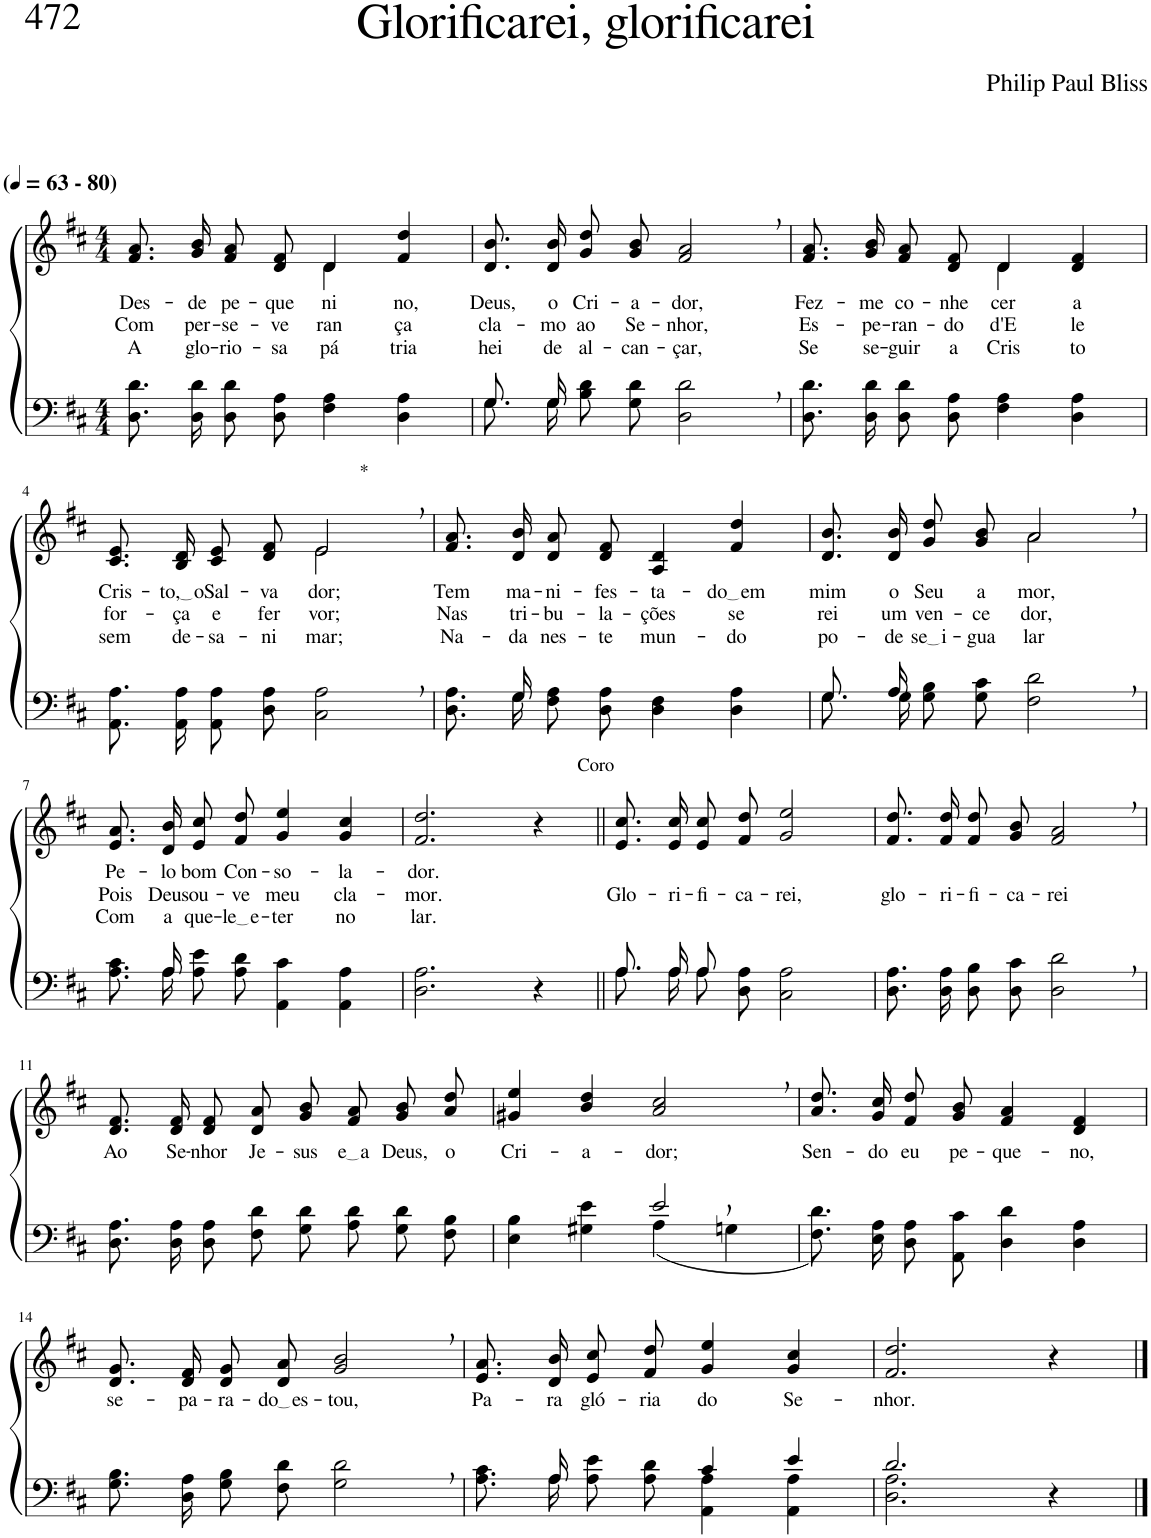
**kern	**kern	**text	**text	**text
*part2	*part1	*part1	*part1	*part1
*staff2	*staff1	*staff1	*staff1	*staff1
*I"Parte III e IV	*I"Parte I e II	*	*	*
*clefF4	*clefG2	*	*	*
*Trd1c2	*Trd1c2	*	*	*
*k[f#c#]	*k[f#c#]	*	*	*
*M4/4	*M4/4	*	*	*
*MM63	*MM63	*	*	*
=1	=1	=1	=1	=1
!	!LO:TX:a:B:t=(	!	!	!
!	!LO:TX:a:B:t=- 80)	!	!	!
!	!	!LO:LY:b	!LO:LY:b	!LO:LY:b
*	*^	*	*	*
8.D\ 8.d\L	8.f#/ 8.a/L	2ryy	Des-	Com	A
!	!	!	!LO:LY:b	!LO:LY:b	!LO:LY:b
16D\ 16d\Jk	16g/ 16b/Jk	.	-de	per-	glo-
!	!	!	!LO:LY:b	!LO:LY:b	!LO:LY:b
8D\ 8d\L	8f#/ 8a/L	.	pe-	-se-	-rio-
!	!	!	!LO:LY:b	!LO:LY:b	!LO:LY:b
8D\ 8A\J	8d/ 8f#/J	.	-que-	-ve-	-sa
!	!	!	!LO:LY:b	!LO:LY:b	!LO:LY:b
4F#\ 4A\	4d/	4d\	-ni-	-ran-	pá-
!	!	!	!LO:LY:b	!LO:LY:b	!LO:LY:b
4D\ 4A\	4f#/ 4dd/	4ryy	-no,	-ça	-tria
=2	=2	=2	=2	=2	=2
*^	*	*	*	*	*
!	!	!	!	!LO:LY:b	!LO:LY:b	!LO:LY:b
*	*	*v	*v	*	*	*
8.G\L	8.G/L	8.d/ 8.b/L	Deus,	cla-	hei
!	!	!	!LO:LY:b	!LO:LY:b	!LO:LY:b
16G\Jk	16G/Jk	16d/ 16b/Jk	o	-mo	de
!	!	!	!LO:LY:b	!LO:LY:b	!LO:LY:b
8B\ 8d\L	2.ryy	8g/ 8dd/L	Cri-	ao	al-
!	!	!	!LO:LY:b	!LO:LY:b	!LO:LY:b
8G\ 8d\J	.	8g/ 8b/J	-a-	Se-	-can-
!	!	!	!LO:LY:b	!LO:LY:b	!LO:LY:b
2D\, 2d\,	.	2f#/, 2a/,	-dor,	-nhor,	-çar,
*v	*v	*	*	*	*
=3	=3	=3	=3	=3
!	!	!LO:LY:b	!LO:LY:b	!LO:LY:b
*	*^	*	*	*
8.D\ 8.d\L	8.f#/ 8.a/L	2ryy	Fez-	Es-	Se
!	!	!	!LO:LY:b	!LO:LY:b	!LO:LY:b
16D\ 16d\Jk	16g/ 16b/Jk	.	-me	-pe-	se-
!	!	!	!LO:LY:b	!LO:LY:b	!LO:LY:b
8D\ 8d\L	8f#/ 8a/L	.	co-	-ran-	-guir
!	!	!	!LO:LY:b	!LO:LY:b	!LO:LY:b
8D\ 8A\J	8d/ 8f#/J	.	-nhe-	-do	a
!	!	!	!LO:LY:b	!LO:LY:b	!LO:LY:b
4F#\ 4A\	4d/	4d\	-cer	d'E-	Cris-
!	!	!	!LO:LY:b	!LO:LY:b	!LO:LY:b
4D\ 4A\	4d/ 4f#/	4ryy	a	-le	-to
!!LO:LB:g=z	!!
=4	=4	=4	=4	=4	=4
!	!	!	!LO:LY:b	!LO:LY:b	!LO:LY:b
8.AA\ 8.A\L	2ryy	8.c#/ 8.e/L	Cris-	for-	sem
!	!	!	!LO:LY:b	!LO:LY:b	!LO:LY:b
16AA\ 16A\Jk	.	16B/ 16d/Jk	to, o	-ça	de-
!	!	!	!LO:LY:b	!LO:LY:b	!LO:LY:b
8AA\ 8A\L	.	8c#/ 8e/L	Sal-	e	-sa-
!	!	!	!LO:LY:b	!LO:LY:b	!LO:LY:b
8D\ 8A\J	.	8d/ 8f#/J	-va-	fer-	-ni-
!	!LO:TX:a:t=*	!	!	!	!
!	!	!	!LO:LY:b	!LO:LY:b	!LO:LY:b
2C#\, 2A\,	2e,\	2e/	-dor;	-vor;	-mar;
=5	=5	=5	=5	=5	=5
*^	*	*	*	*	*
!	!	!	!	!LO:LY:b	!LO:LY:b	!LO:LY:b
*	*	*v	*v	*	*	*
8.ryy	8.D\ 8.A\L	8.f#/ 8.a/L	Tem	Nas	Na-
!	!	!	!LO:LY:b	!LO:LY:b	!LO:LY:b
16G/	16G\Jk	16d/ 16b/Jk	ma-	tri-	-da
!	!	!	!LO:LY:b	!LO:LY:b	!LO:LY:b
2.ryy	8F#\ 8A\L	8d/ 8a/L	-ni-	-bu-	nes-
!	!	!	!LO:LY:b	!LO:LY:b	!LO:LY:b
.	8D\ 8A\J	8d/ 8f#/J	-fes-	-la-	-te
!	!	!	!LO:LY:b	!LO:LY:b	!LO:LY:b
.	4D\ 4F#\	4A/ 4d/	-ta-	-ções	mun-
!	!	!	!LO:LY:b	!LO:LY:b	!LO:LY:b
.	4D\ 4A\	4f#/ 4dd/	do em	se-	-do
=6	=6	=6	=6	=6	=6
*	*	*^	*	*	*
!	!	!	!	!LO:LY:b	!LO:LY:b	!LO:LY:b
8.G\L	8.G/L	2ryy	8.d/ 8.b/L	mim	-rei	po-
!	!	!	!	!LO:LY:b	!LO:LY:b	!LO:LY:b
16G\Jk	16A/Jk	.	16d/ 16b/Jk	o	um	-de
!	!	!	!	!LO:LY:b	!LO:LY:b	!LO:LY:b
8G\ 8B\L	2.ryy	.	8g/ 8dd/L	Seu	ven-	se i
!	!	!	!	!LO:LY:b	!LO:LY:b	!LO:LY:b
8G\ 8c#\J	.	.	8g/ 8b/J	a-	-ce-	-gua-
!	!	!	!	!LO:LY:b	!LO:LY:b	!LO:LY:b
2F#\, 2d\,	.	2a,\	2a/	-mor,	-dor,	-lar
!!LO:LB:g=z
=7	=7	=7	=7	=7	=7	=7
!	!	!	!	!LO:LY:b	!LO:LY:b	!LO:LY:b
*	*	*v	*v	*	*	*
8.ryy	8.A\ 8.c#\L	8.e/ 8.a/L	Pe-	Pois	Com
!	!	!	!LO:LY:b	!LO:LY:b	!LO:LY:b
16A/	16A\Jk	16d/ 16b/Jk	-lo	Deus	a
!	!	!	!LO:LY:b	!LO:LY:b	!LO:LY:b
2.ryy	8A\ 8e\L	8e/ 8cc#/L	bom	ou-	que-
!	!	!	!LO:LY:b	!LO:LY:b	!LO:LY:b
.	8A\ 8d\J	8f#/ 8dd/J	Con-	-ve	le e
!	!	!	!LO:LY:b	!LO:LY:b	!LO:LY:b
.	4AA\ 4c#\	4g/ 4ee/	-so-	meu	-ter
!	!	!	!LO:LY:b	!LO:LY:b	!LO:LY:b
.	4AA\ 4A\	4g/ 4cc#/	-la-	cla-	no
=8	=8	=8	=8	=8	=8
!	!	!	!LO:LY:b	!LO:LY:b	!LO:LY:b
*v	*v	*	*	*	*
2.D\ 2.A\	2.f#/ 2.dd/	-dor.	-mor.	lar.
4r	4r	.	.	.
=9||	=9||	=9||	=9||	=9||
*^	*	*	*	*
!	!	!LO:TX:a:t=Coro	!	!	!
!	!	!	!	!LO:LY:b	!
8.A/L	8.A\L	8.e/ 8.cc#/L	.	Glo-	.
!	!	!	!	!LO:LY:b	!
16A/Jk	16A\Jk	16e/ 16cc#/Jk	.	-ri-	.
!	!	!	!	!LO:LY:b	!
8A/	8A\L	8e/ 8cc#/L	.	-fi-	.
!	!	!	!	!LO:LY:b	!
2ryy	8D\ 8A\J	8f#/ 8dd/J	.	-ca-	.
!	!	!	!	!LO:LY:b	!
.	2C#\ 2A\	2g/ 2ee/	.	-rei,	.
8ryy	.	.	.	.	.
*v	*v	*	*	*	*
=10	=10	=10	=10	=10
!	!	!	!LO:LY:b	!
8.D\ 8.A\L	8.f#/ 8.dd/L	.	glo-	.
!	!	!	!LO:LY:b	!
16D\ 16A\Jk	16f#/ 16dd/Jk	.	-ri-	.
!	!	!	!LO:LY:b	!
8D\ 8B\L	8f#/ 8dd/L	.	-fi-	.
!	!	!	!LO:LY:b	!
8D\ 8c#\J	8g/ 8b/J	.	-ca-	.
!	!	!	!LO:LY:b	!
2D\, 2d\,	2f#/, 2a/,	.	-rei	.
!!LO:LB:g=z
=11	=11	=11	=11	=11
!	!	!LO:LY:b	!	!
8.D\ 8.A\L	8.d/ 8.f#/L	-Ao	.	.
!	!	!LO:LY:b	!	!
16D\ 16A\Jk	16d/ 16f#/Jk	Se-	.	.
!	!	!LO:LY:b	!	!
8D\ 8A\L	8d/ 8f#/L	-nhor	.	.
!	!	!LO:LY:b	!	!
8F#\ 8d\J	8d/ 8a/J	Je-	.	.
!	!	!LO:LY:b	!	!
8G\ 8d\L	8g/ 8b/L	-sus	.	.
!	!	!LO:LY:b	!	!
8A\ 8d\J	8f#/ 8a/J	e a	.	.
!	!	!LO:LY:b	!	!
8G\ 8d\L	8g\ 8b\L	Deus,	.	.
!	!	!LO:LY:b	!	!
8F#\ 8B\J	8a\ 8dd\J	o	.	.
=12	=12	=12	=12	=12
*^	*	*	*	*
!	!	!	!LO:LY:b	!	!
2ryy	4E\ 4B\	4g#X/ 4ee/	Cri-	.	.
!	!	!	!LO:LY:b	!	!
.	4G#X\ 4e\	4b/ 4dd/	-a-	.	.
!	!	!	!LO:LY:b	!	!
2e,/	(4A\	2a/, 2cc#/,	-dor;	.	.
.	4Gn\	.	.	.	.
=13	=13	=13	=13	=13	=13
!	!	!	!LO:LY:b	!	!
*v	*v	*	*	*	*
8.F#\ 8.d\L)	8.a\ 8.dd\L	Sen-	.	.
!	!	!LO:LY:b	!	!
16E\ 16A\Jk	16g\ 16cc#\Jk	-do	.	.
!	!	!LO:LY:b	!	!
8D\ 8A\L	8f#/ 8dd/L	eu	.	.
!	!	!LO:LY:b	!	!
8AA\ 8c#\J	8g/ 8b/J	pe-	.	.
!	!	!LO:LY:b	!	!
4D\ 4d\	4f#/ 4a/	-que-	.	.
!	!	!LO:LY:b	!	!
4D\ 4A\	4d/ 4f#/	-no,	.	.
!!LO:LB:g=z
=14	=14	=14	=14	=14
!	!	!LO:LY:b	!	!
8.G\ 8.B\L	8.d/ 8.g/L	se-	.	.
!	!	!LO:LY:b	!	!
16D\ 16A\Jk	16d/ 16f#/Jk	-pa-	.	.
!	!	!LO:LY:b	!	!
8G\ 8B\L	8d/ 8g/L	-ra-	.	.
!	!	!LO:LY:b	!	!
8F#\ 8d\J	8d/ 8a/J	do es	.	.
!	!	!LO:LY:b	!	!
2G\, 2d\,	2g/, 2b/,	-tou,	.	.
=15	=15	=15	=15	=15
*^	*	*	*	*
!	!	!	!LO:LY:b	!	!
8.ryy	8.A\ 8.c#\L	8.e/ 8.a/L	Pa-	.	.
!	!	!	!LO:LY:b	!	!
16A/	16A\Jk	16d/ 16b/Jk	-ra	.	.
!	!	!	!LO:LY:b	!	!
4ryy	8A\ 8e\L	8e/ 8cc#/L	gló-	.	.
!	!	!	!LO:LY:b	!	!
.	8A\ 8d\J	8f#/ 8dd/J	-ria	.	.
!	!	!	!LO:LY:b	!	!
4c#/	4AA\ 4A\	4g/ 4ee/	do	.	.
!	!	!	!LO:LY:b	!	!
4e/	4AA\ 4A\	4g/ 4cc#/	Se-	.	.
=16	=16	=16	=16	=16	=16
!	!	!	!LO:LY:b	!	!
2.d/	2.D\ 2.A\	2.f#/ 2.dd/	-nhor.	.	.
4r	4ryy	4r	.	.	.
*v	*v	*	*	*	*
==	==	==	==	==
*-	*-	*-	*-	*-
